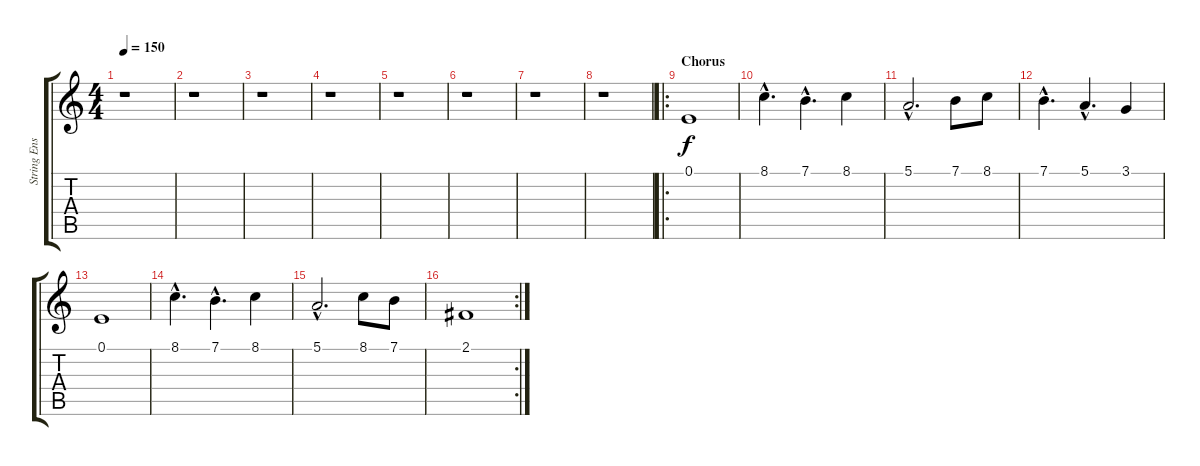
\track ("String Ensemble III" "String Ens") {instrument stringensemble1}
\staff {score tabs}
\tuning (E4 B3 G3 D3 A2 E2) {hide}
\ts (4 4)
\tempo 150
\clef g2
\ks c
r.1{dy f} |
r.1 |
r.1 |
r.1 |
r.1 |
r.1 |
r.1 |
r.1 |
\ro
\section ("" "Chorus")
0.1.1 |
8.1{hac}.4{d} 7.1{hac}.4{d} 8.1.4 |
5.1{hac}.2{d} 7.1.8 8.1.8 |
7.1{hac}.4{d} 5.1{hac}.4{d} 3.1.4 |
0.1.1 |
8.1{hac}.4{d} 7.1{hac}.4{d} 8.1.4 |
5.1{hac}.2{d} 8.1.8 7.1.8 |
\rc 2
2.1.1
